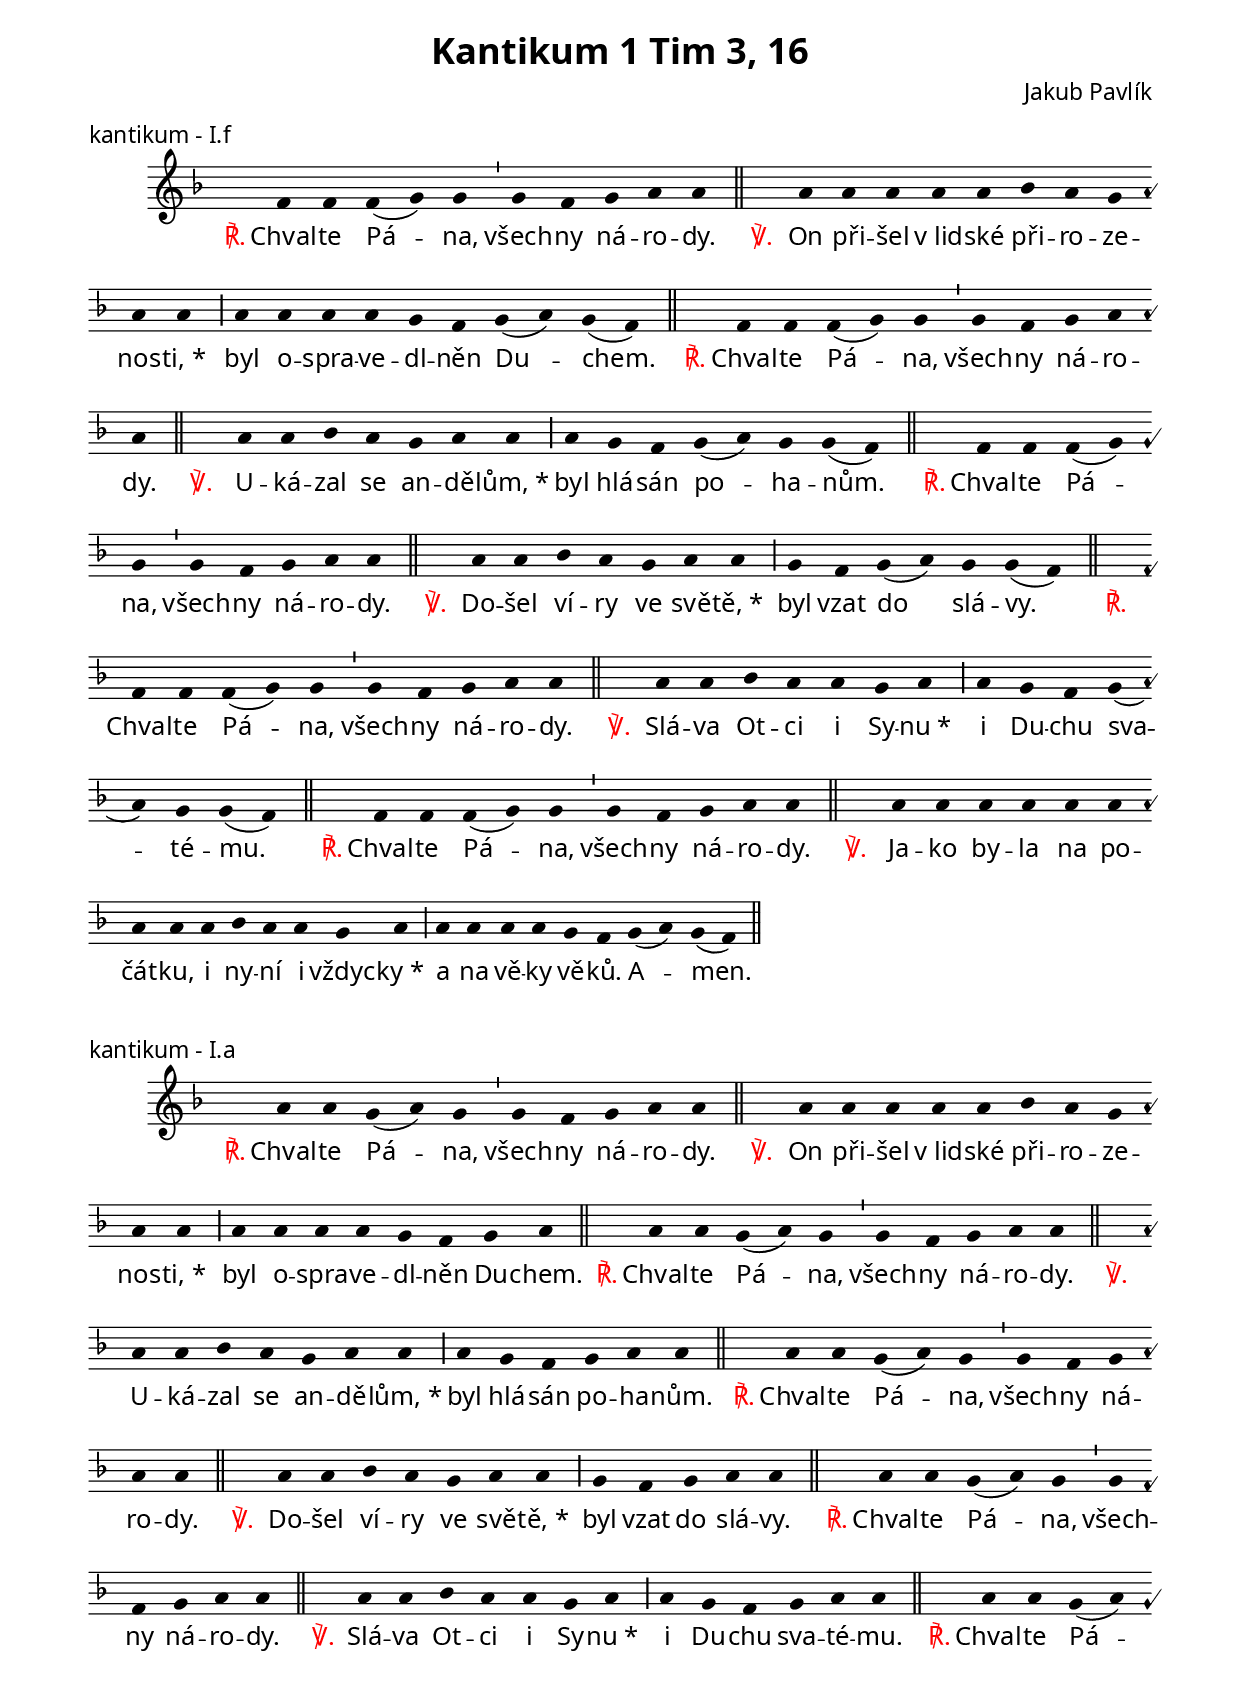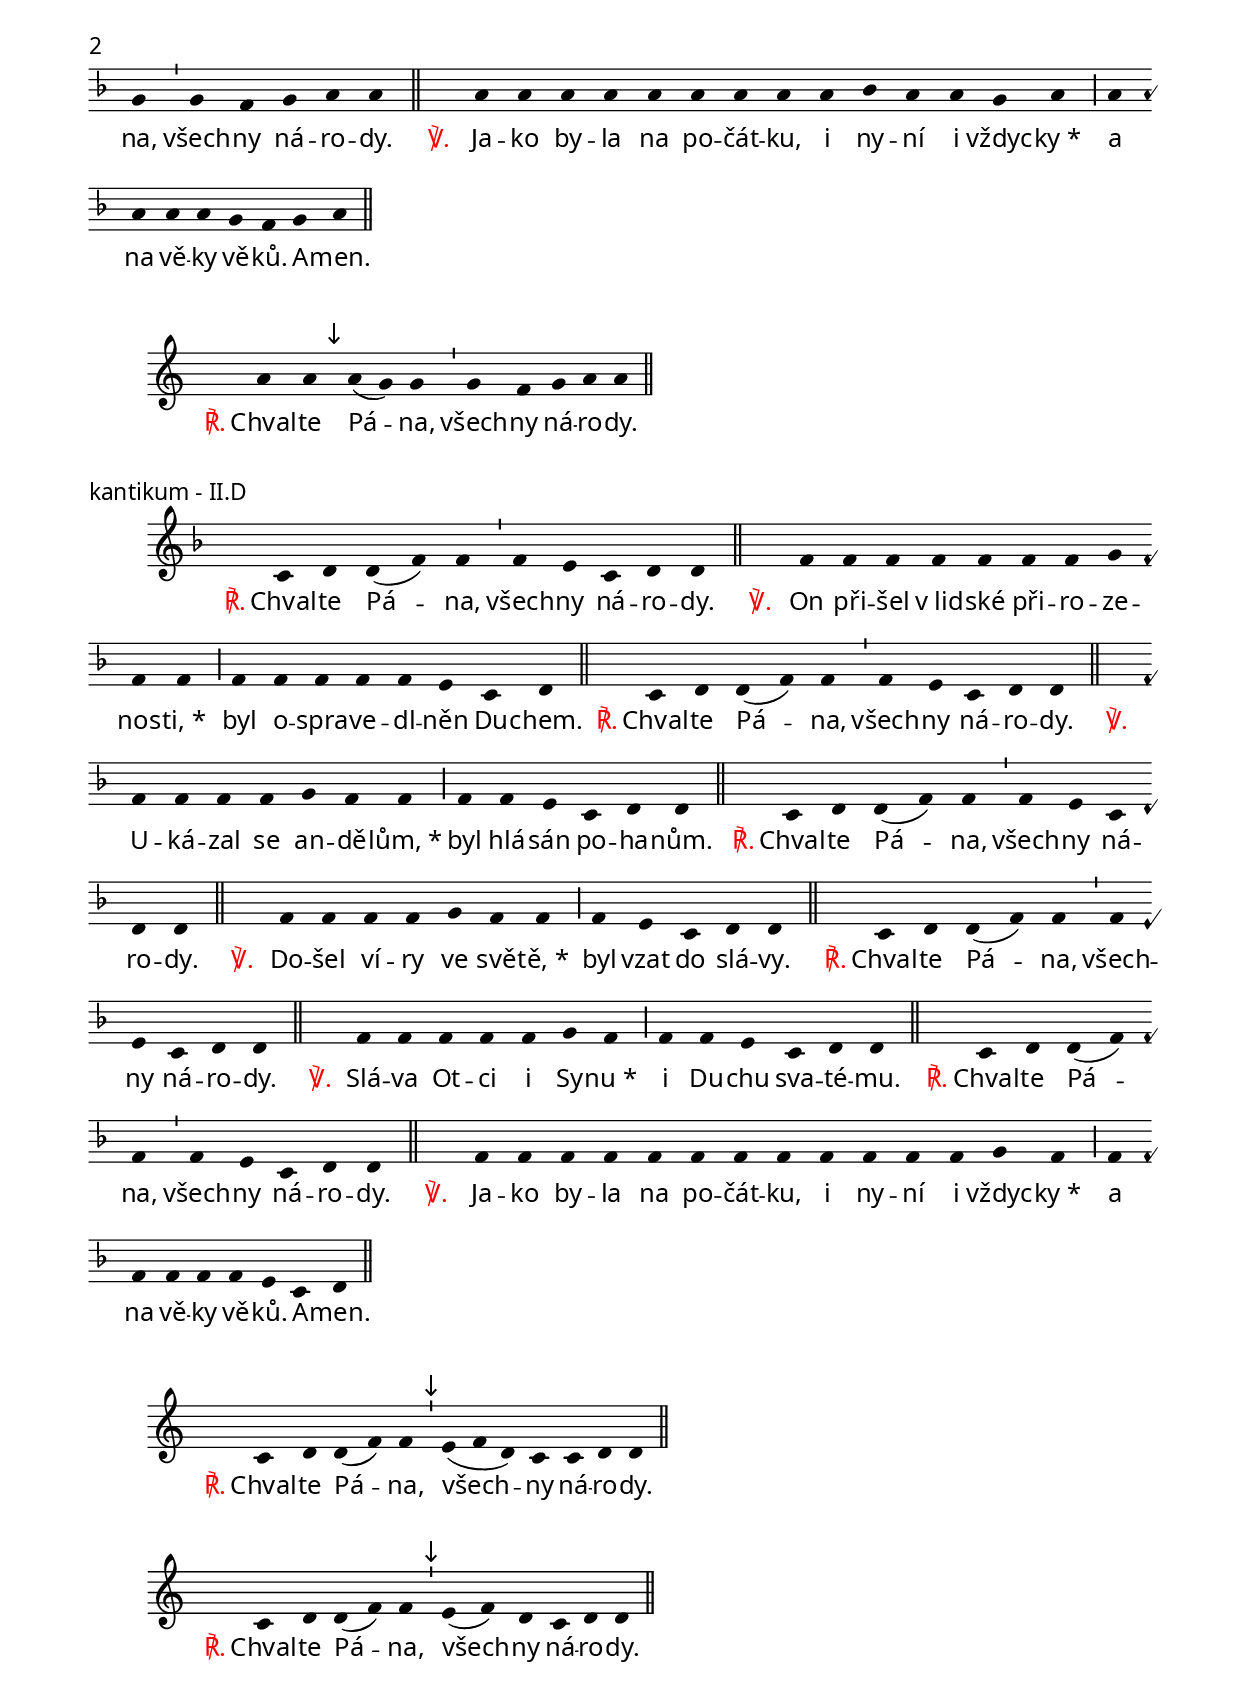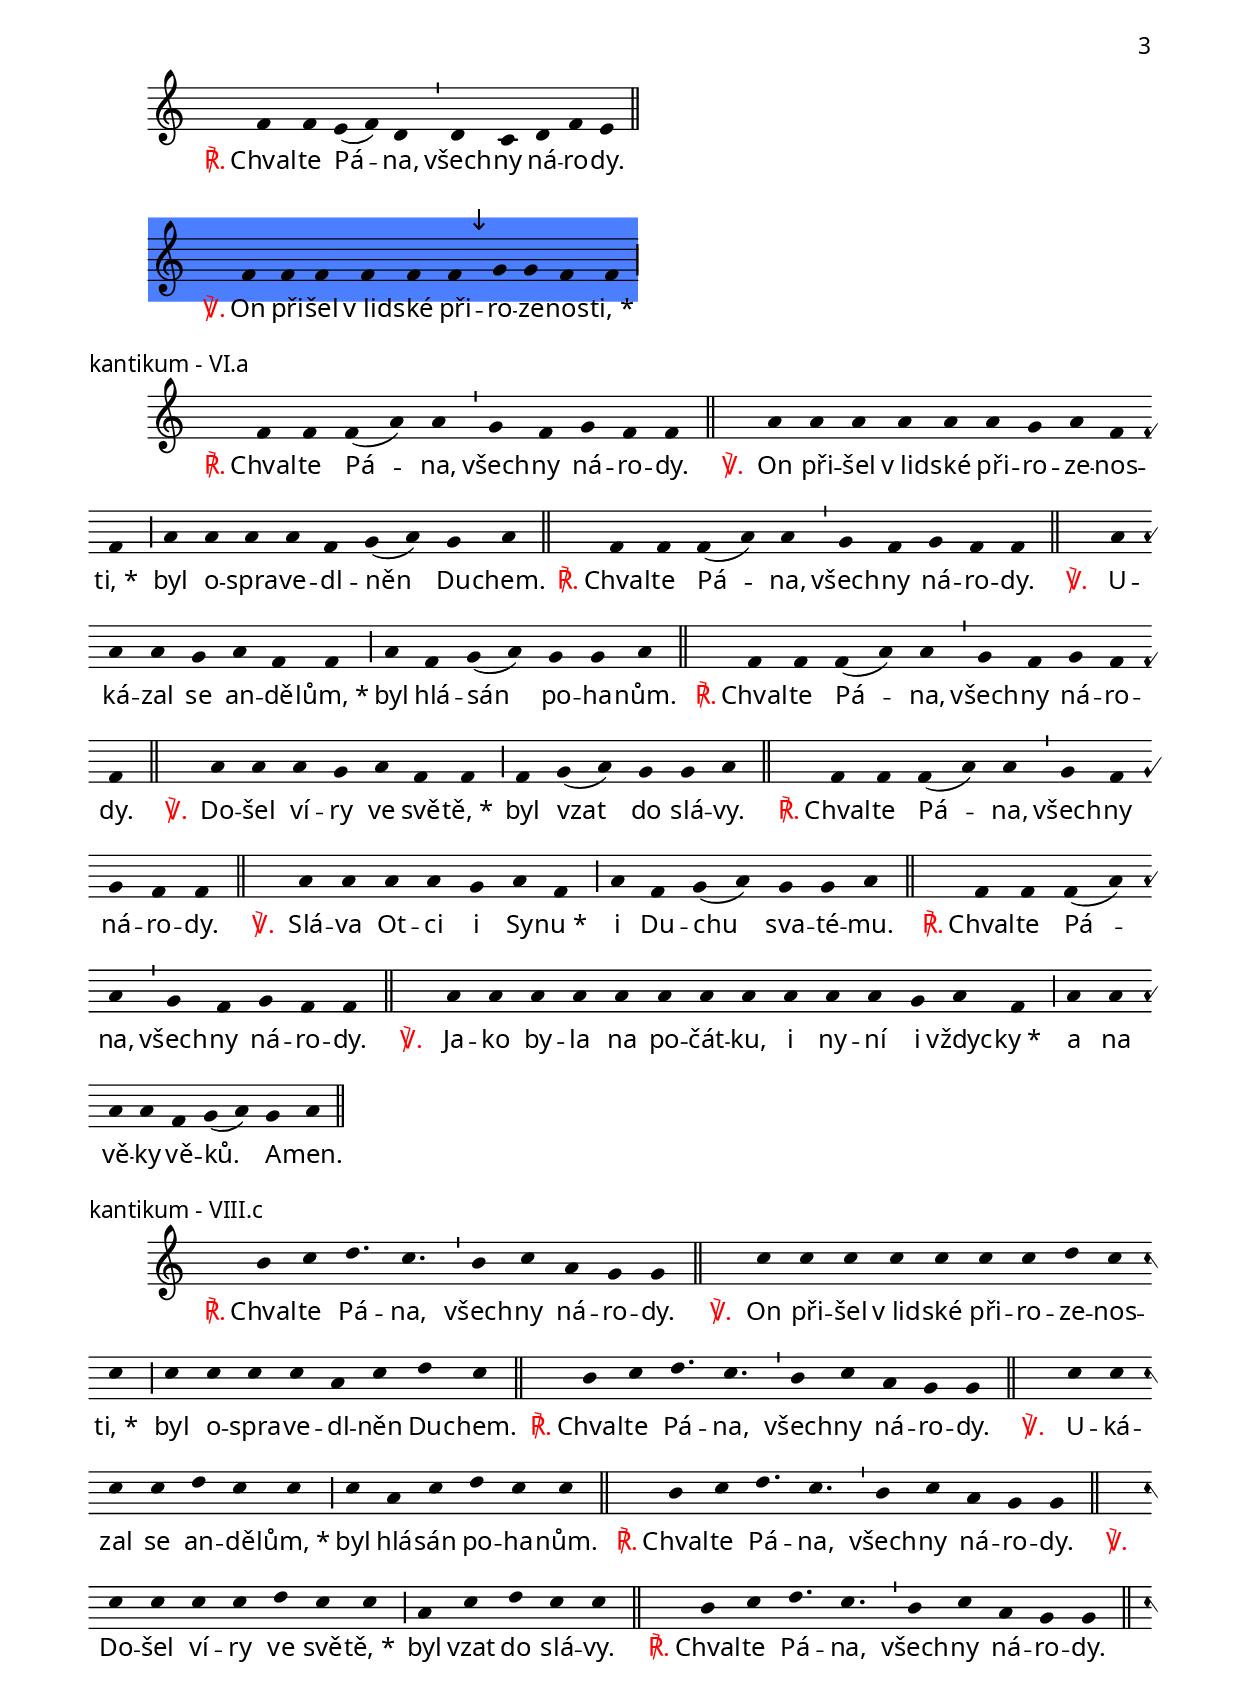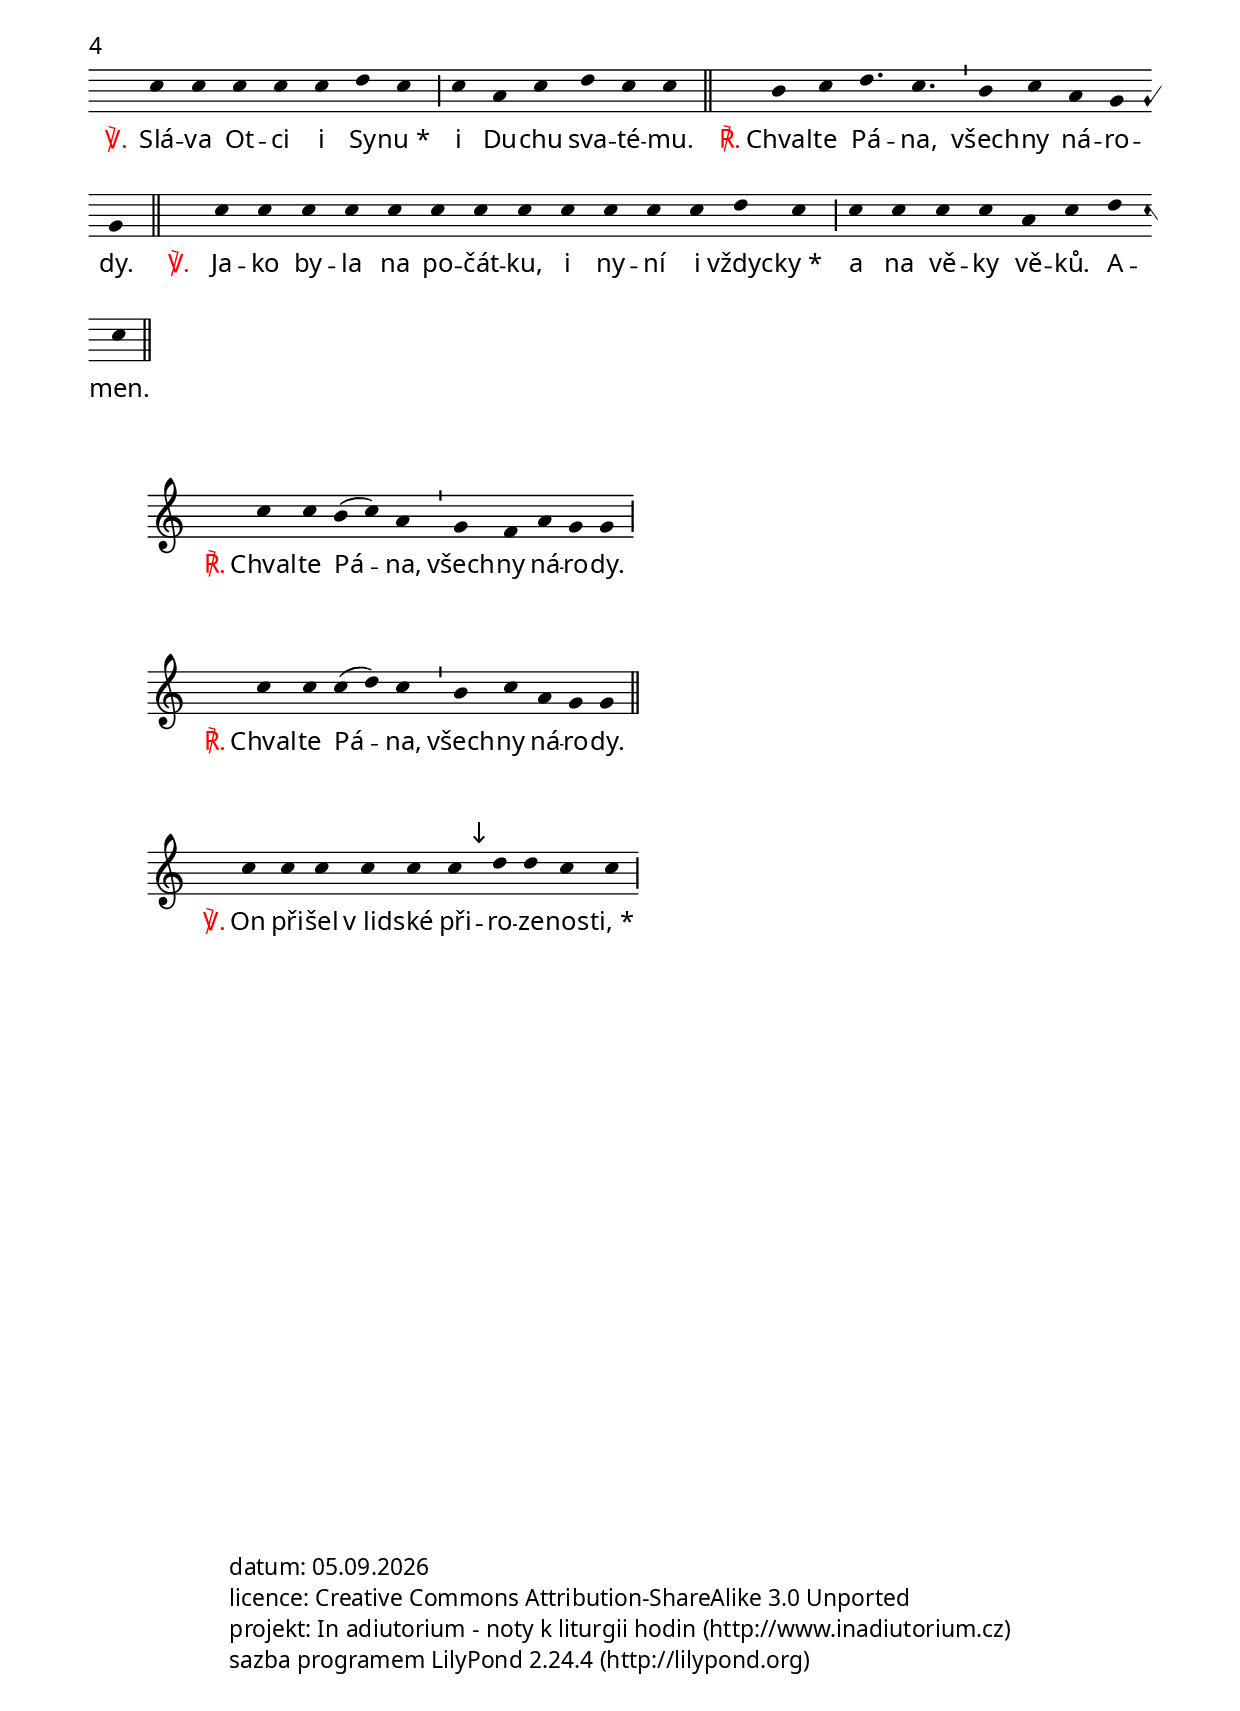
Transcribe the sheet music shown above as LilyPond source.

\version "2.19.80"

\header {
  title = "Kantikum 1 Tim 3, 16"
  composer = "Jakub Pavlík"
}

\include "spolecne.ly"

tResp = \lyricmode { \Response Chval -- te Pá -- na, všech -- ny ná -- ro -- dy. }
text = \lyricmode {
  \tResp
  \Verse On při -- šel v_lid -- ské při -- ro -- ze -- nos -- ti,_*
  byl o -- spra -- ve -- dl -- něn Du -- chem.
  \tResp
  \Verse U -- ká -- zal se an -- dě -- lům,_*
  byl hlá -- sán po -- ha -- nům.
  \tResp
  \Verse Do -- šel ví -- ry ve svě -- tě,_*
  byl vzat do slá -- vy.
  \tResp
  \Verse Slá -- va Ot -- ci i Sy -- nu_*
  i Du -- chu sva -- té -- mu.
  \tResp
  \Verse Ja -- ko by -- la na po -- čát -- ku, i ny -- ní i vždyc -- ky_*
  a na vě -- ky vě -- ků. A -- men.
}

mRespI = \relative c' { \neviditelna f f4 f f( g) g \barMin g f g a a \barFinalis }
\score {
  \relative c''  {
    \key f \major
    \choralniRezim
    \mRespI
    \neviditelna a
    a4 a a a a bes a g a a \barMaior
    a a a a g f g( a) g( f) \barFinalis
    \mRespI
    \neviditelna a
    a4 a bes a g a a \barMaior
    a g f g( a) g g( f) \barFinalis
    \mRespI
    \neviditelna a
    a4 a bes a g a a \barMaior
    g f g( a) g g( f) \barFinalis
    \mRespI
    \neviditelna a
    a4 a bes a a g a \barMaior
    a g f g( a) g g( f) \barFinalis
    \mRespI
    \neviditelna a
    a4 a a a a a a a a bes a a g a \barMaior
    a a a a g f g( a) g( f) \barFinalis
  }
  \addlyrics { \text }
  \header {
    quid = "kantikum"
    modus = "I"
    differentia = "f"
    id = "i-f"
    piece = \markup\sestavTitulekBezZalmu
  }
}

mRespIa = \relative c'' { \neviditelna a a4 a g( a) g \barMin g f g a a \barFinalis }
\score {
  \relative c''  {
    \key f \major
    \choralniRezim
    \mRespIa
    \neviditelna a
    a4 a a a a bes a g a a \barMaior
    a a a a g f g a \barFinalis
    \mRespIa
    \neviditelna a
    a4 a bes a g a a \barMaior
    a g f g a a \barFinalis
    \mRespIa
    \neviditelna a
    a4 a bes a g a a \barMaior
    g f g a a \barFinalis
    \mRespIa
    \neviditelna a
    a4 a bes a a g a \barMaior
    a g f g a a \barFinalis
    \mRespIa
    \neviditelna a
    a4 a a a a a a a a bes a a g a \barMaior
    a a a a g f g a \barFinalis
  }
  \addlyrics { \text }
  \header {
    quid = "kantikum"
    modus = "I"
    differentia = "a"
    id = "i-a"
    piece = \markup\sestavTitulekBezZalmu
  }
}

\score {
  \relative c'' { \choralniRezim \neviditelna a a4 a \mark\sipka a( g) g \barMin g f g a a \barFinalis }
  \addlyrics { \tResp }
}

mRespII = \relative c' { \neviditelna d c4 d d( f) f \barMin f e c d d \barFinalis }
\score {
  \relative c'  {
    \key f \major
    \choralniRezim
    \mRespII
    \neviditelna d
    f4 f f f f f f g f f \barMaior
    f f f f f e c d \barFinalis
    \mRespII
    \neviditelna d
    f4 f f f g f f \barMaior
    f f e c d d \barFinalis
    \mRespII
    \neviditelna d
    f4 f f f g f f \barMaior
    f e c d d \barFinalis
    \mRespII
    \neviditelna d
    f4 f f f f g f \barMaior
    f f e c d d \barFinalis
    \mRespII
    \neviditelna d
    f4 f f f f f f f f f f f g f \barMaior
    f f f f f e c d \barFinalis
  }
  \addlyrics { \text }
  \header {
    quid = "kantikum"
    modus = "II"
    differentia = "D"
    id = "ii"
    piece = \markup\sestavTitulekBezZalmu
  }
}

\score {
  \relative c' { \choralniRezim \neviditelna d c4 d d( f) f \barMin \mark\sipka e( f d) c c d d \barFinalis }
  \addlyrics { \tResp }
}

\score {
  \relative c' { \choralniRezim \neviditelna d c4 d d( f) f \barMin \mark\sipka e( f) d c d d \barFinalis }
  \addlyrics { \tResp }
}

\score {
  \relative c' { \choralniRezim \neviditelna d f4 f e( f) d \barMin d c d f e \barFinalis }
  \addlyrics { \tResp }
}

\score {
  \relative c' {
    \zvyraznovacModry
    \choralniRezim \neviditelna f f4 f f f f f \mark\sipka g g f f \barMaior
  }
  \addlyrics { \Verse On při -- šel v_lid -- ské při -- ro -- ze -- nos -- ti,_* }
}

mRespVI = \relative c' { \neviditelna f f4 f f( a) a \barMin g f g f f \barFinalis }
\score {
  \relative c''  {
    \choralniRezim
    \mRespVI
    \neviditelna a
    a4 a a a a a g a f f \barMaior
    a a a a f g( a) g a \barFinalis
    \mRespVI
    \neviditelna a
    a4 a a g a f f \barMaior
    a f g( a) g g a \barFinalis
    \mRespVI
    \neviditelna a
    a4 a a g a f f \barMaior
    f g( a) g g a \barFinalis
    \mRespVI
    \neviditelna a
    a4 a a a g a f \barMaior
    a f g( a) g g a \barFinalis
    \mRespVI
    \neviditelna a
    a4 a a a a a a a a a a g a f \barMaior
    a a a a f g( a) g a \barFinalis
  }
  \addlyrics { \text }
  \header {
    quid = "kantikum"
    modus = "VI"
    differentia = "a"
    id = "vi-a"
    piece = \markup\sestavTitulekBezZalmu
  }
}

mRespVIII = \relative c'' { \neviditelna c b4 c d4. c \barMin b4 c a g g \barFinalis }
\score {
  \relative c''  {
    \choralniRezim
    \mRespVIII
    \neviditelna c
    c4 c c c c c c d c c \barMaior
    c c c c a c d c \barFinalis
    \mRespVIII
    \neviditelna c
    c4 c c c d c c \barMaior
    c a c d c c \barFinalis
    \mRespVIII
    \neviditelna c
    c4 c c c d c c \barMaior
    a c d c c \barFinalis
    \mRespVIII
    \neviditelna c
    c4 c c c c d c \barMaior
    c a c d c c \barFinalis
    \mRespVIII
    \neviditelna c
    c4 c c c c c c c c c c c d c \barMaior
    c c c c a c d c \barFinalis
  }
  \addlyrics { \text }
  \header {
    quid = "kantikum"
    modus = "VIII"
    differentia = "c"
    id = "viii-c"
    piece = \markup\sestavTitulekBezZalmu
  }
}

\score {
  \relative c'' { \choralniRezim \neviditelna c c4 c b( c) a \barMin g f a g g \barMaior }
  \addlyrics { \tResp }
}

\score {
  \relative c'' { \choralniRezim \neviditelna c c4 c c( d) c \barMin b c a g g \barFinalis }
  \addlyrics { \tResp }
}

\score {
  \relative c'' { \choralniRezim \neviditelna c c4 c c c c c \mark\sipka d d c c \barMaior }
  \addlyrics { \Verse On při -- šel v_lid -- ské při -- ro -- ze -- nos -- ti,_* }
}
